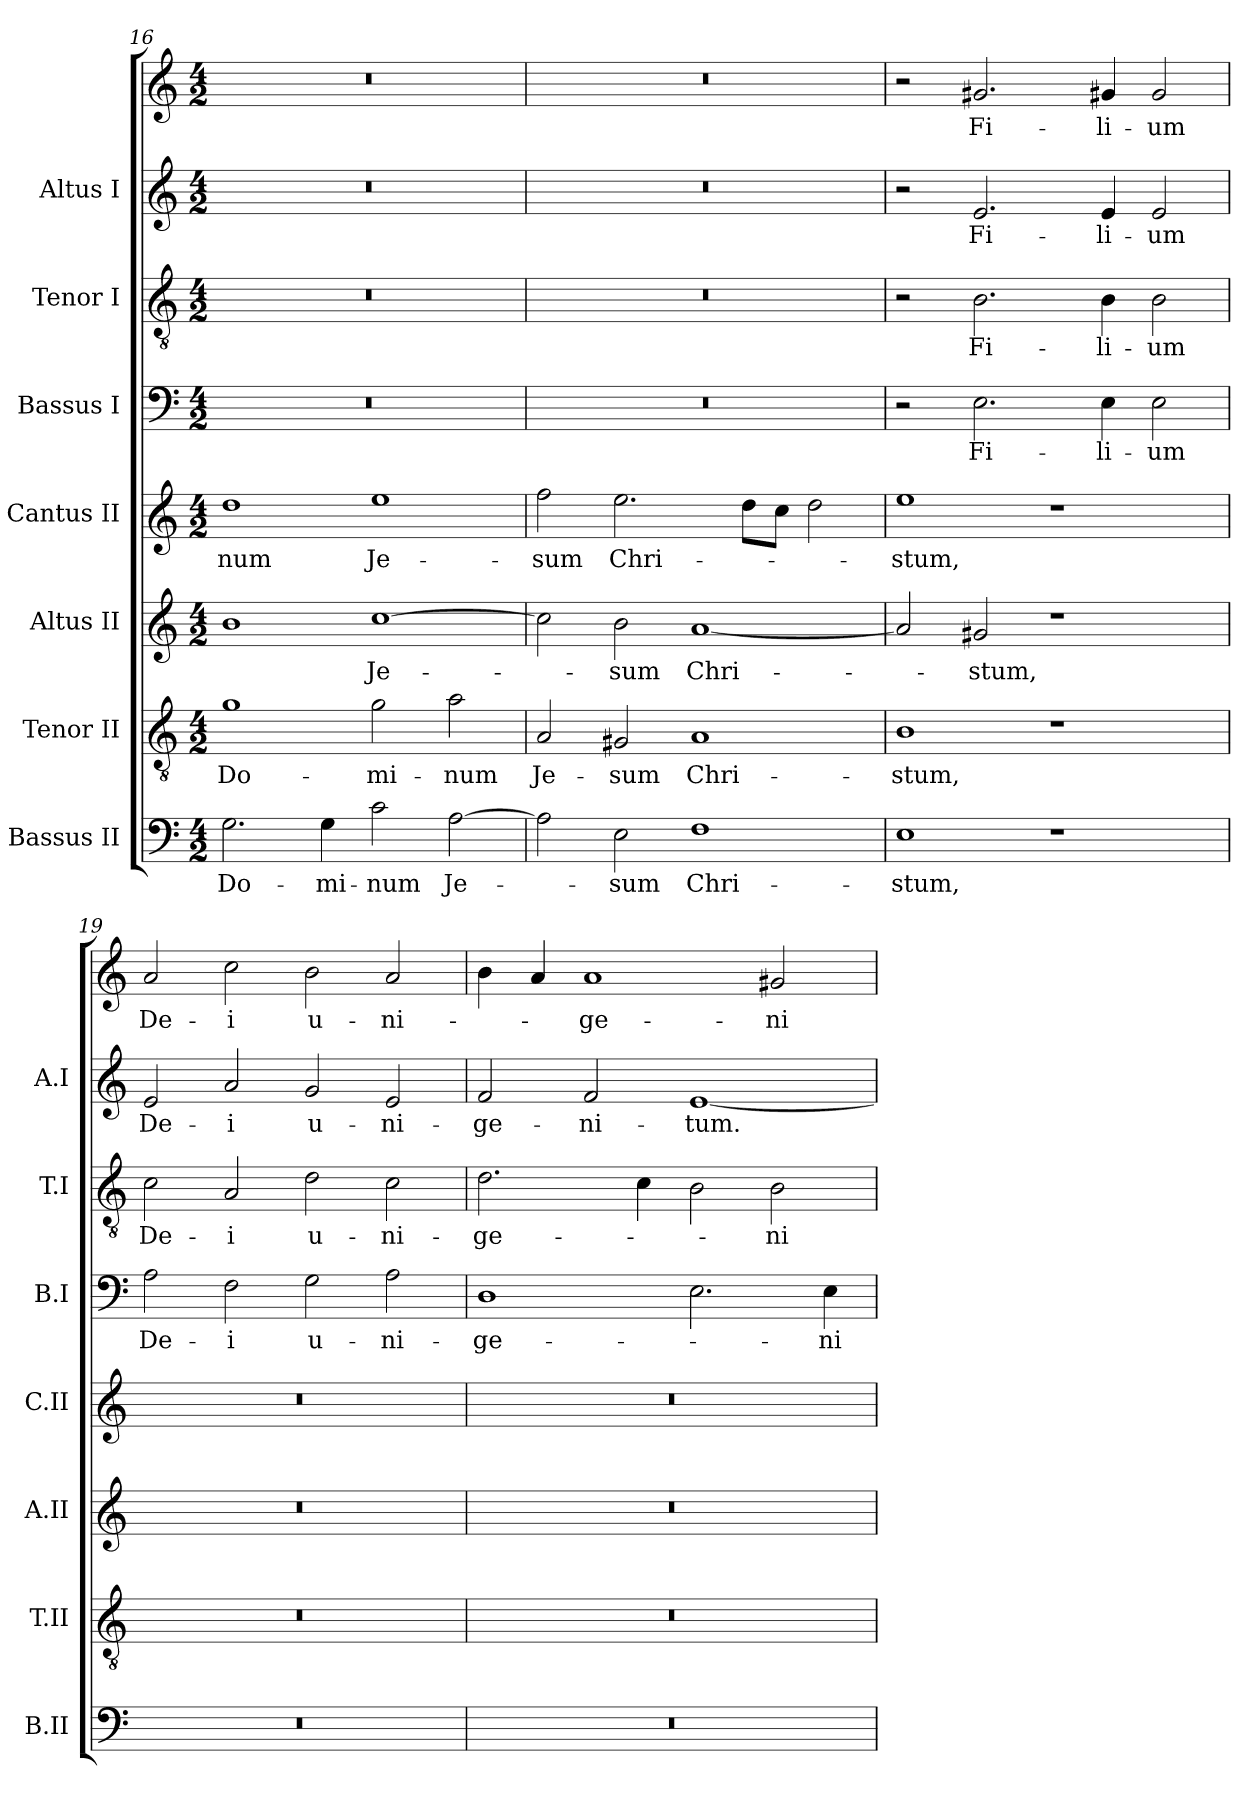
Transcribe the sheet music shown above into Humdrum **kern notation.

**kern	**text	**kern	**text	**kern	**text	**kern	**text	**kern	**text	**kern	**text	**kern	**text	**kern	**text
*part8	*part8	*part7	*part7	*part6	*part6	*part5	*part5	*part4	*part4	*part3	*part3	*part2	*part2	*part1	*part1
*staff8	*staff8	*staff7	*staff7	*staff6	*staff6	*staff5	*staff5	*staff4	*staff4	*staff3	*staff3	*staff2	*staff2	*staff1	*staff1
*I"Bassus II	*	*I"Tenor II	*	*I"Altus II	*	*I"Cantus II	*	*I"Bassus I	*	*I"Tenor I	*	*I"Altus I	*	*	*
*I'B.II	*	*I'T.II	*	*I'A.II	*	*I'C.II	*	*I'B.I	*	*I'T.I	*	*I'A.I	*	*	*
*clefF4	*	*clefGv2	*	*clefG2	*	*clefG2	*	*clefF4	*	*clefGv2	*	*clefG2	*	*clefG2	*
*	*	*ITrd7c12	*	*	*	*	*	*	*	*ITrd7c12	*	*	*	*	*
*k[]	*	*k[]	*	*k[]	*	*k[]	*	*k[]	*	*k[]	*	*k[]	*	*k[]	*
*C:	*	*C:	*	*C:	*	*C:	*	*C:	*	*C:	*	*C:	*	*C:	*
*M4/2	*	*M4/2	*	*M4/2	*	*M4/2	*	*M4/2	*	*M4/2	*	*M4/2	*	*M4/2	*
=16	=16	=16	=16	=16	=16	=16	=16	=16	=16	=16	=16	=16	=16	=16	=16
2.G\	Do-	1G\	Do-	1b\	.	1dd\	-num	0r	.	0r	.	0r	.	0r	.
4G\	-mi-	.	.	.	.	.	.	.	.	.	.	.	.	.	.
2c\	-num	2G\	-mi-	[1cc\	Je-	1ee\	Je-	.	.	.	.	.	.	.	.
[2A\	Je-	2A\	-num	.	.	.	.	.	.	.	.	.	.	.	.
=17	=17	=17	=17	=17	=17	=17	=17	=17	=17	=17	=17	=17	=17	=17	=17
2A\]	.	2AA/	Je-	2cc\]	.	2ff\	-sum	0r	.	0r	.	0r	.	0r	.
2E\	-sum	2GG#X/	-sum	2b\	-sum	2.ee\	Chri-	.	.	.	.	.	.	.	.
1F\	Chri-	1AA/	Chri-	[1a/	Chri-	.	.	.	.	.	.	.	.	.	.
.	.	.	.	.	.	8dd\L	.	.	.	.	.	.	.	.	.
.	.	.	.	.	.	8cc\J	.	.	.	.	.	.	.	.	.
.	.	.	.	.	.	2dd\	.	.	.	.	.	.	.	.	.
=18	=18	=18	=18	=18	=18	=18	=18	=18	=18	=18	=18	=18	=18	=18	=18
1E\	-stum,	1BB\	-stum,	2a/]	.	1ee\	-stum,	2r	.	2r	.	2r	.	2r	.
.	.	.	.	2g#X/	-stum,	.	.	2.E\	Fi-	2.BB\	Fi-	2.e/	Fi-	2.g#/	Fi-
1r	.	1r	.	1r	.	1r	.	.	.	.	.	.	.	.	.
.	.	.	.	.	.	.	.	4E\	-li-	4BB\	-li-	4e/	-li-	4g#X/	-li-
.	.	.	.	.	.	.	.	2E\	-um	2BB\	-um	2e/	-um	2g#/	-um
=19	=19	=19	=19	=19	=19	=19	=19	=19	=19	=19	=19	=19	=19	=19	=19
0r	.	0r	.	0r	.	0r	.	2A\	De-	2C\	De-	2e/	De-	2a/	De-
.	.	.	.	.	.	.	.	2F\	-i	2AA/	-i	2a/	-i	2cc\	-i
.	.	.	.	.	.	.	.	2G\	u-	2D\	u-	2g/	u-	2b\	u-
.	.	.	.	.	.	.	.	2A\	-ni-	2C\	-ni-	2e/	-ni-	2a/	-ni-
=20	=20	=20	=20	=20	=20	=20	=20	=20	=20	=20	=20	=20	=20	=20	=20
0r	.	0r	.	0r	.	0r	.	1D\	-ge-	2.D\	-ge-	2f/	-ge-	4b\	.
.	.	.	.	.	.	.	.	.	.	.	.	.	.	4a/	.
.	.	.	.	.	.	.	.	.	.	.	.	2f/	-ni-	1a/	-ge-
.	.	.	.	.	.	.	.	.	.	4C\	.	.	.	.	.
.	.	.	.	.	.	.	.	2.E\	.	2BB\	.	[1e/	-tum.	.	.
.	.	.	.	.	.	.	.	.	.	2BB\	-ni-	.	.	2g#X/	-ni-
.	.	.	.	.	.	.	.	4E\	-ni-	.	.	.	.	.	.
=	=	=	=	=	=	=	=	=	=	=	=	=	=	=	=
*-	*-	*-	*-	*-	*-	*-	*-	*-	*-	*-	*-	*-	*-	*-	*-
